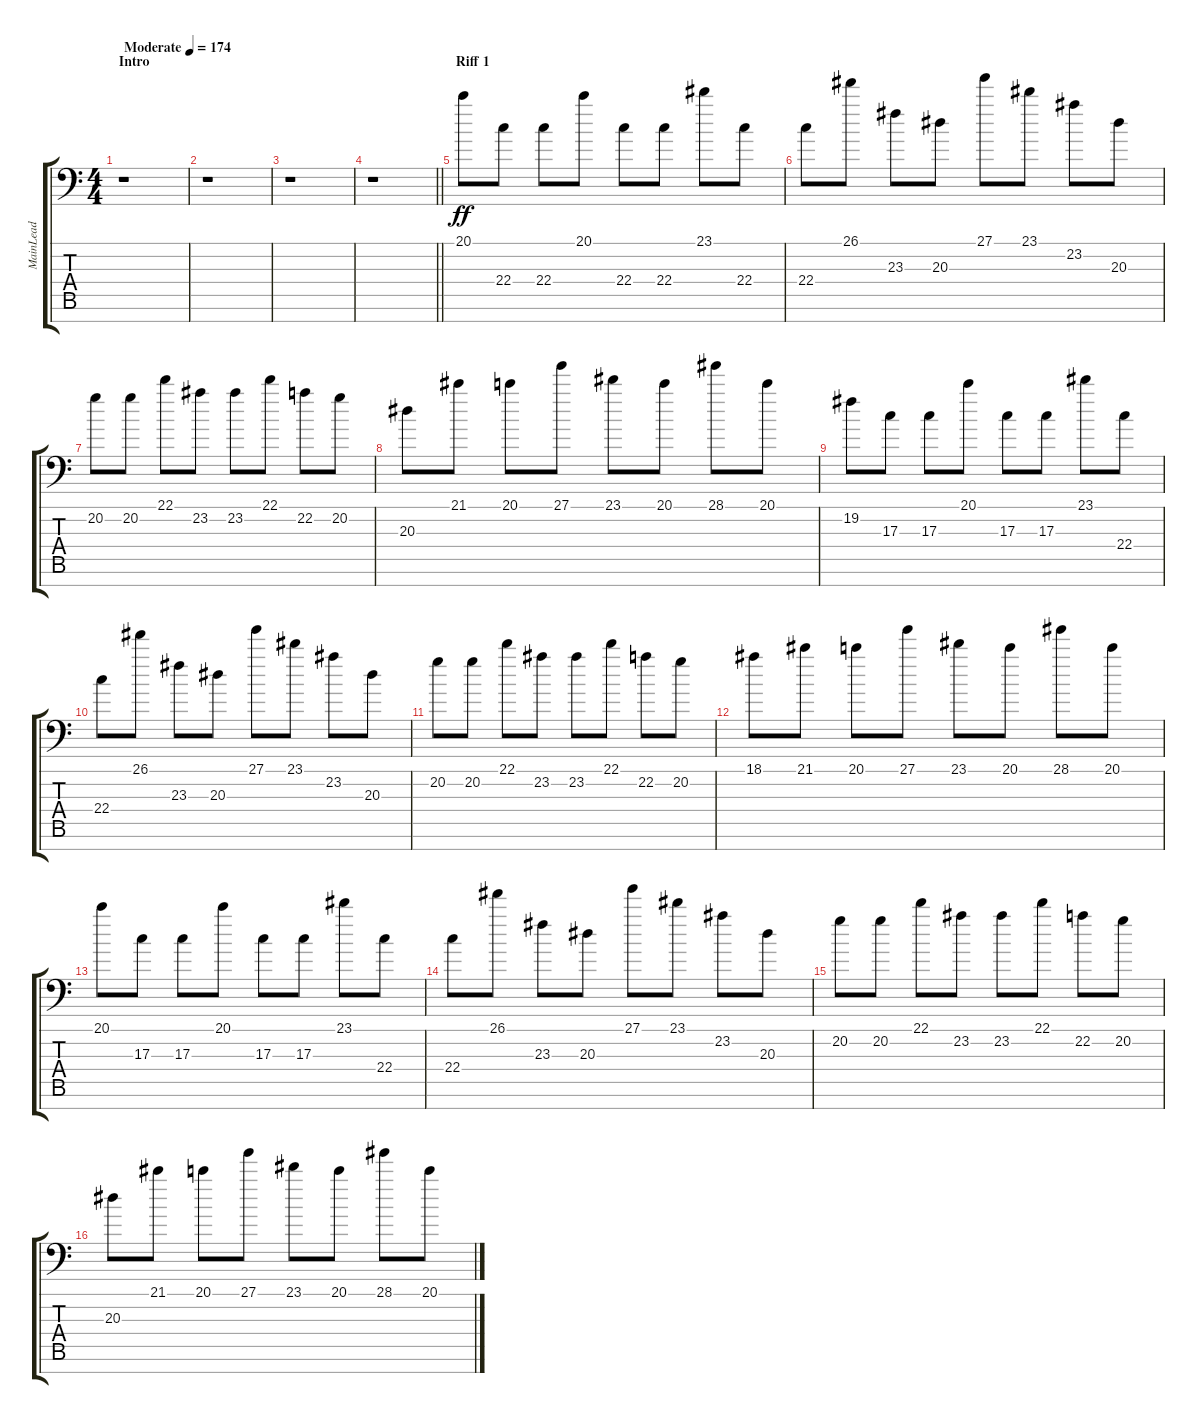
\track ("MainLead" "MainLead") {instrument lead1square}
\staff {score tabs}
\tuning (E4 B3 G3 D3 A2 E2 C-1) {hide}
\ts (4 4)
\section ("" "Intro")
\tempo (174 "Moderate")
\clef f4
\ks c
r.1{dy ff instrument lead1square} |
r.1 |
r.1 |
\barLineRight lightlight
r.1 |
\section ("" "Riff 1")
20.1.8 22.4.8 22.4.8 20.1.8 22.4.8 22.4.8 23.1.8 22.4.8 |
22.4.8 26.1.8 23.3.8 20.3.8 27.1.8 23.1.8 23.2.8 20.3.8 |
20.2.8 20.2.8 22.1.8 23.2.8 23.2.8 22.1.8 22.2.8 20.2.8 |
20.3.8 21.1.8 20.1.8 27.1.8 23.1.8 20.1.8 28.1.8 20.1.8 |
19.2.8 17.3.8 17.3.8 20.1.8 17.3.8 17.3.8 23.1.8 22.4.8 |
22.4.8 26.1.8 23.3.8 20.3.8 27.1.8 23.1.8 23.2.8 20.3.8 |
20.2.8 20.2.8 22.1.8 23.2.8 23.2.8 22.1.8 22.2.8 20.2.8 |
18.1.8 21.1.8 20.1.8 27.1.8 23.1.8 20.1.8 28.1.8 20.1.8 |
20.1.8 17.3.8 17.3.8 20.1.8 17.3.8 17.3.8 23.1.8 22.4.8 |
22.4.8 26.1.8 23.3.8 20.3.8 27.1.8 23.1.8 23.2.8 20.3.8 |
20.2.8 20.2.8 22.1.8 23.2.8 23.2.8 22.1.8 22.2.8 20.2.8 |
20.3.8 21.1.8 20.1.8 27.1.8 23.1.8 20.1.8 28.1.8 20.1.8
